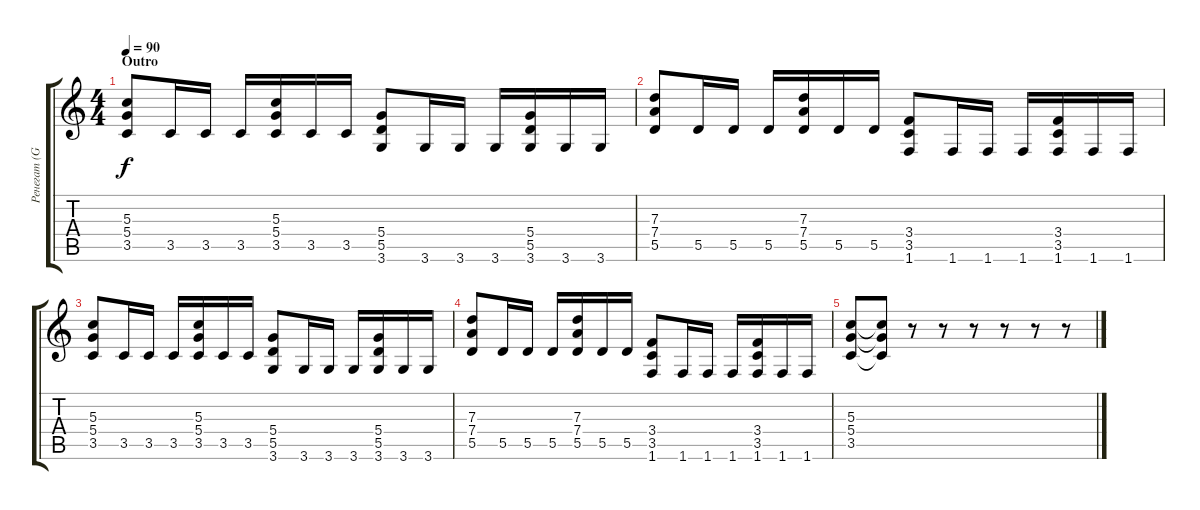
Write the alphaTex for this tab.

\track ("Ренегат (Guitar 1)" "Ренегат (G") {instrument acousticguitarnylon}
\staff {score tabs}
\tuning (E4 B3 G3 D3 A2 E2) {hide}
\ts (4 4)
\section ("" "Outro")
\tempo 90
\clef g2
\ks c
(5.3 5.4 3.5).8{dy f instrument distortionguitar} 3.5.16 3.5.16 3.5.16 (5.3 5.4 3.5).16 3.5.16 3.5.16 (5.4 5.5 3.6).8 3.6.16 3.6.16 3.6.16 (5.4 5.5 3.6).16 3.6.16 3.6.16 |
(7.3 7.4 5.5).8 5.5.16 5.5.16 5.5.16 (7.3 7.4 5.5).16 5.5.16 5.5.16 (3.4 3.5 1.6).8 1.6.16 1.6.16 1.6.16 (3.4 3.5 1.6).16 1.6.16 1.6.16 |
(5.3 5.4 3.5).8{instrument distortionguitar} 3.5.16 3.5.16 3.5.16 (5.3 5.4 3.5).16 3.5.16 3.5.16 (5.4 5.5 3.6).8 3.6.16 3.6.16 3.6.16 (5.4 5.5 3.6).16 3.6.16 3.6.16 |
(7.3 7.4 5.5).8 5.5.16 5.5.16 5.5.16 (7.3 7.4 5.5).16 5.5.16 5.5.16 (3.4 3.5 1.6).8 1.6.16 1.6.16 1.6.16 (3.4 3.5 1.6).16 1.6.16 1.6.16 |
(5.3 5.4 3.5).8 (5.3{t} 5.4{t} 3.5{t}).8 r.8 r.8 r.8 r.8 r.8 r.8
